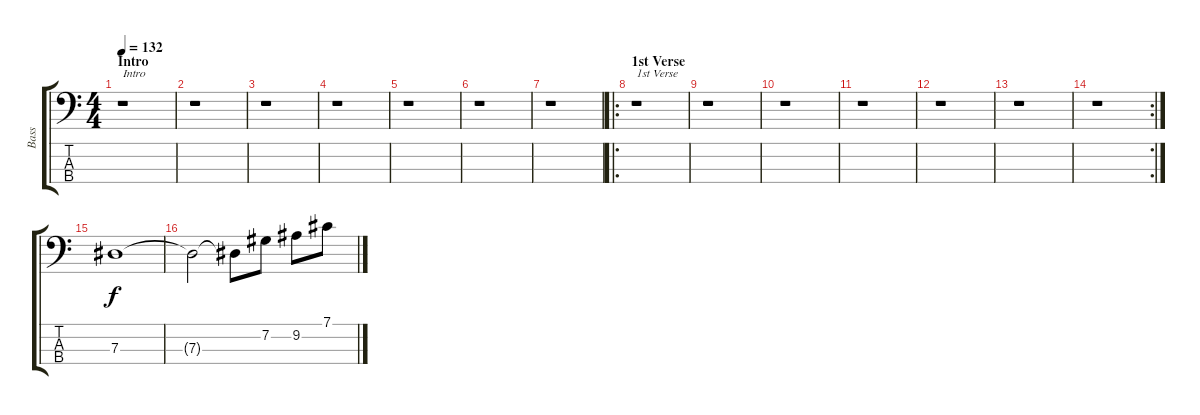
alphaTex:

\track ("Bass" "Bass") {instrument slapbass2}
\staff {score tabs}
\tuning (Gb2 Db2 Ab1 Eb1) {hide}
\ts (4 4)
\section ("" "Intro")
\tempo 132
\clef f4
\ks c
r.1{txt "Intro" dy f instrument slapbass2} |
r.1 |
r.1 |
r.1 |
r.1 |
r.1 |
r.1 |
\ro
\section ("" "1st Verse")
r.1{txt "1st Verse"} |
r.1 |
r.1 |
r.1 |
r.1 |
r.1 |
\rc 2
r.1 |
7.3.1 |
7.3{t}.2 7.3{t}.8 7.2.8 9.2.8 7.1.8
